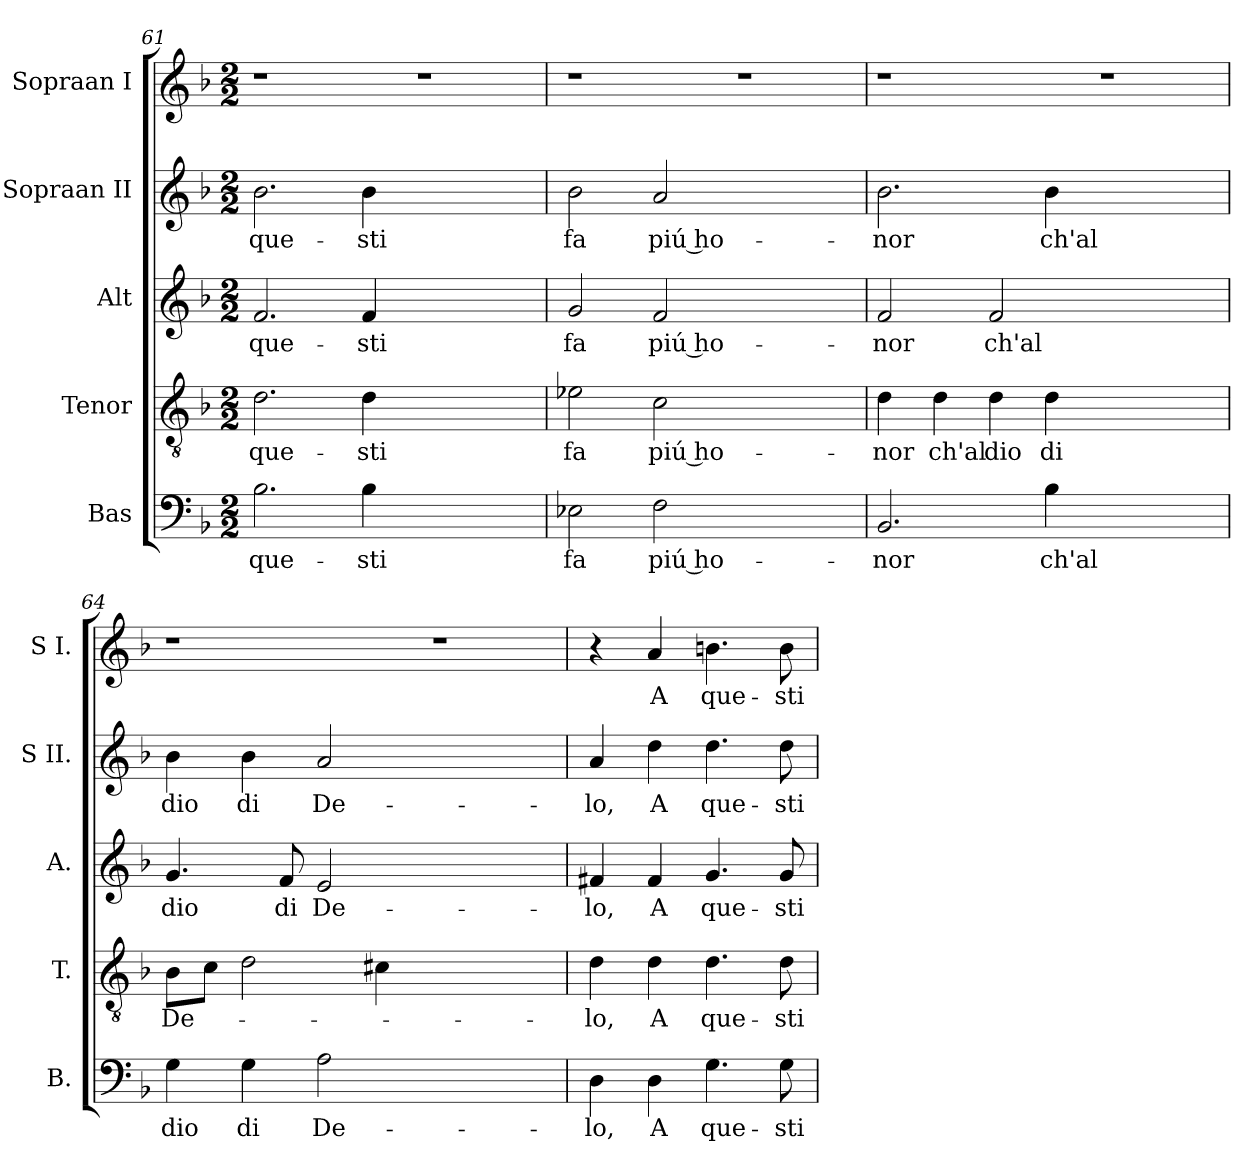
**kern	**text	**kern	**text	**kern	**text	**kern	**text	**kern	**text
*part5	*part5	*part4	*part4	*part3	*part3	*part2	*part2	*part1	*part1
*staff5	*staff5	*staff4	*staff4	*staff3	*staff3	*staff2	*staff2	*staff1	*staff1
*I"Bas	*	*I"Tenor	*	*I"Alt	*	*I"Sopraan II	*	*I"Sopraan I	*
*I'B.	*	*I'T.	*	*I'A.	*	*I'S II.	*	*I'S I.	*
*clefF4	*	*clefGv2	*	*clefG2	*	*clefG2	*	*clefG2	*
*k[b-]	*	*k[b-]	*	*k[b-]	*	*k[b-]	*	*k[b-]	*
*F:	*	*F:	*	*F:	*	*F:	*	*F:	*
*M2/2	*	*M2/2	*	*M2/2	*	*M2/2	*	*M2/2	*
=61	=61	=61	=61	=61	=61	=61	=61	=61	=61
!	!LO:LY:b:color=#000000	!	!	!	!	!	!	!	!
!	!	!	!LO:LY:b:color=#000000	!	!	!	!	!	!
!	!	!	!	!	!LO:LY:b:color=#000000	!	!	!	!
!	!	!	!	!	!	!	!LO:LY:b:color=#000000	!	!
2.B-i\	que-	2.di\	que-	2.fi/	que-	2.b-i\	que-	1r	.
!	!LO:LY:b:color=#000000	!	!	!	!	!	!	!	!
!	!	!	!LO:LY:b:color=#000000	!	!	!	!	!	!
!	!	!	!	!	!LO:LY:b:color=#000000	!	!	!	!
!	!	!	!	!	!	!	!LO:LY:b:color=#000000	!	!
4B-i\	-sti	4di\	-sti	4fi/	-sti	4b-i\	-sti	.	.
1ryy	.	1ryy	.	1ryy	.	1ryy	.	1r	.
=62	=62	=62	=62	=62	=62	=62	=62	=62	=62
!	!LO:LY:b:color=#000000	!	!	!	!	!	!	!	!
!	!	!	!LO:LY:b:color=#000000	!	!	!	!	!	!
!	!	!	!	!	!LO:LY:b:color=#000000	!	!	!	!
!	!	!	!	!	!	!	!LO:LY:b:color=#000000	!	!
2E-Xi\	fa	2e-Xi\	fa	2gi/	fa	2b-i\	fa	1r	.
!	!LO:LY:b:color=#000000	!	!	!	!	!	!	!	!
!	!	!	!LO:LY:b:color=#000000	!	!	!	!	!	!
!	!	!	!	!	!LO:LY:b:color=#000000	!	!	!	!
!	!	!	!	!	!	!	!LO:LY:b:color=#000000	!	!
2Fi\	piú ho-	2ci\	piú ho-	2fi/	piú ho-	2ai/	piú ho-	.	.
1ryy	.	1ryy	.	1ryy	.	1ryy	.	1r	.
=63	=63	=63	=63	=63	=63	=63	=63	=63	=63
!	!LO:LY:b:color=#000000	!	!	!	!	!	!	!	!
!	!	!	!LO:LY:b:color=#000000	!	!	!	!	!	!
!	!	!	!	!	!LO:LY:b:color=#000000	!	!	!	!
!	!	!	!	!	!	!	!LO:LY:b:color=#000000	!	!
2.BB-i/	-nor	4di\	-nor	2fi/	-nor	2.b-i\	-nor	1r	.
!	!	!	!LO:LY:b:color=#000000	!	!	!	!	!	!
.	.	4di\	ch'al	.	.	.	.	.	.
!	!	!	!LO:LY:b:color=#000000	!	!	!	!	!	!
!	!	!	!	!	!LO:LY:b:color=#000000	!	!	!	!
.	.	4di\	dio	2fi/	ch'al	.	.	.	.
!	!LO:LY:b:color=#000000	!	!	!	!	!	!	!	!
!	!	!	!LO:LY:b:color=#000000	!	!	!	!	!	!
!	!	!	!	!	!	!	!LO:LY:b:color=#000000	!	!
4B-i\	ch'al	4di\	di	.	.	4b-i\	ch'al	.	.
1ryy	.	1ryy	.	1ryy	.	1ryy	.	1r	.
=64	=64	=64	=64	=64	=64	=64	=64	=64	=64
!	!LO:LY:b:color=#000000	!	!	!	!	!	!	!	!
!	!	!	!LO:LY:b:color=#000000	!	!	!	!	!	!
!	!	!	!	!	!LO:LY:b:color=#000000	!	!	!	!
!	!	!	!	!	!	!	!LO:LY:b:color=#000000	!	!
4Gi\	dio	8B-i\L	De-	4.gi/	dio	4b-i\	dio	1r	.
.	.	8ci\J	.	.	.	.	.	.	.
!	!LO:LY:b:color=#000000	!	!	!	!	!	!	!	!
!	!	!	!	!	!	!	!LO:LY:b:color=#000000	!	!
4Gi\	di	2di\	.	.	.	4b-i\	di	.	.
!	!	!	!	!	!LO:LY:b:color=#000000	!	!	!	!
.	.	.	.	8fi/	di	.	.	.	.
!	!LO:LY:b:color=#000000	!	!	!	!	!	!	!	!
!	!	!	!	!	!LO:LY:b:color=#000000	!	!	!	!
!	!	!	!	!	!	!	!LO:LY:b:color=#000000	!	!
2Ai\	De-	.	.	2ei/	De-	2ai/	De-	.	.
.	.	4c#Xi\	.	.	.	.	.	.	.
1ryy	.	1ryy	.	1ryy	.	1ryy	.	1r	.
=65	=65	=65	=65	=65	=65	=65	=65	=65	=65
!	!LO:LY:b:color=#000000	!	!	!	!	!	!	!	!
!	!	!	!LO:LY:b:color=#000000	!	!	!	!	!	!
!	!	!	!	!	!LO:LY:b:color=#000000	!	!	!	!
!	!	!	!	!	!	!	!LO:LY:b:color=#000000	!	!
4Di\	-lo,	4di\	-lo,	4f#Xi/	-lo,	4ai/	-lo,	4r	.
!	!LO:LY:b:color=#000000	!	!	!	!	!	!	!	!
!	!	!	!LO:LY:b:color=#000000	!	!	!	!	!	!
!	!	!	!	!	!LO:LY:b:color=#000000	!	!	!	!
!	!	!	!	!	!	!	!LO:LY:b:color=#000000	!	!
!	!	!	!	!	!	!	!	!	!LO:LY:b:color=#000000
4Di\	A	4di\	A	4f#i/	A	4ddi\	A	4ai/	A
!	!LO:LY:b:color=#000000	!	!	!	!	!	!	!	!
!	!	!	!LO:LY:b:color=#000000	!	!	!	!	!	!
!	!	!	!	!	!LO:LY:b:color=#000000	!	!	!	!
!	!	!	!	!	!	!	!LO:LY:b:color=#000000	!	!
!	!	!	!	!	!	!	!	!	!LO:LY:b:color=#000000
4.Gi\	que-	4.di\	que-	4.gi/	que-	4.ddi\	que-	4.bni\	que-
!	!LO:LY:b:color=#000000	!	!	!	!	!	!	!	!
!	!	!	!LO:LY:b:color=#000000	!	!	!	!	!	!
!	!	!	!	!	!LO:LY:b:color=#000000	!	!	!	!
!	!	!	!	!	!	!	!LO:LY:b:color=#000000	!	!
!	!	!	!	!	!	!	!	!	!LO:LY:b:color=#000000
8Gi\	-sti	8di\	-sti	8gi/	-sti	8ddi\	-sti	8bi\	-sti
=	=	=	=	=	=	=	=	=	=
*-	*-	*-	*-	*-	*-	*-	*-	*-	*-
